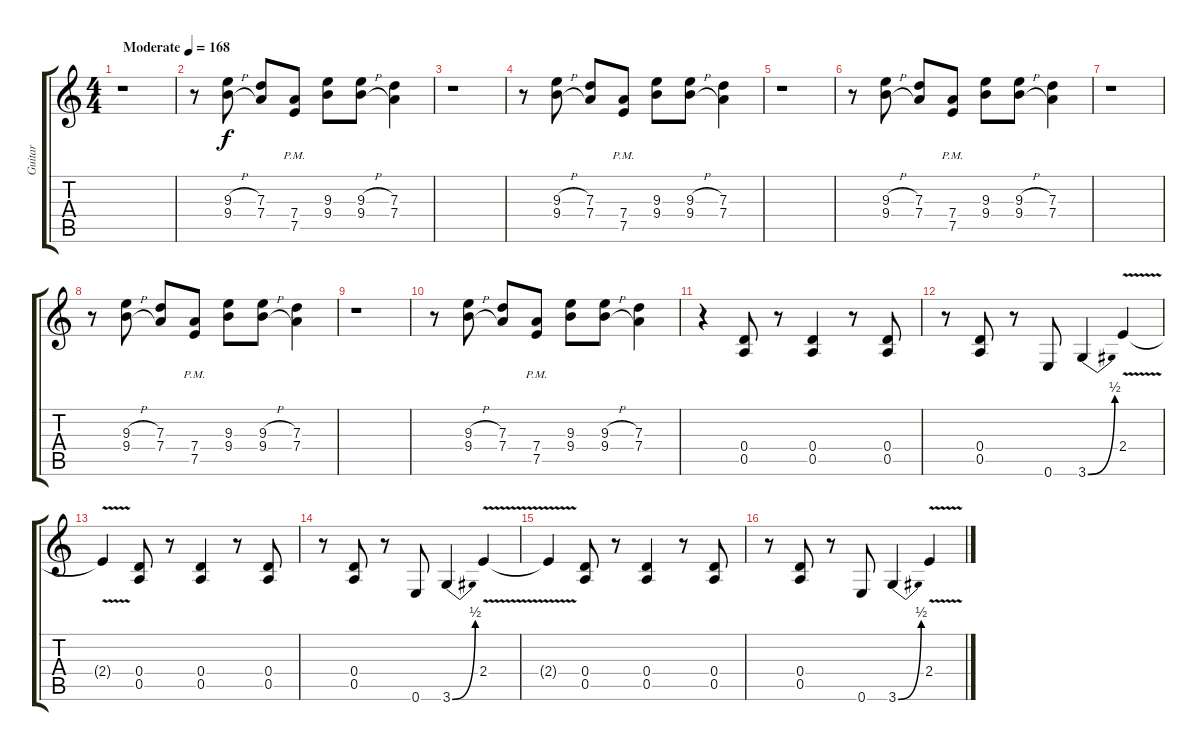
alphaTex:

\track ("Guitar" "Guitar") {instrument distortionguitar}
\staff {score tabs}
\tuning (E4 B3 G3 D3 A2 E2) {hide}
\ts (4 4)
\tempo (168 "Moderate")
\clef g2
\ks c
r.1{dy f instrument distortionguitar} |
r.8 (9.3{h} 9.4{h}).8 (7.3 7.4).8 (7.4{pm} 7.5{pm}).8 (9.3 9.4).8 (9.3{h} 9.4{h}).8 (7.3 7.4).4 |
r.1 |
r.8 (9.3{h} 9.4{h}).8 (7.3 7.4).8 (7.4{pm} 7.5{pm}).8 (9.3 9.4).8 (9.3{h} 9.4{h}).8 (7.3 7.4).4 |
r.1 |
r.8 (9.3{h} 9.4{h}).8 (7.3 7.4).8 (7.4{pm} 7.5{pm}).8 (9.3 9.4).8 (9.3{h} 9.4{h}).8 (7.3 7.4).4 |
r.1 |
r.8 (9.3{h} 9.4{h}).8 (7.3 7.4).8 (7.4{pm} 7.5{pm}).8 (9.3 9.4).8 (9.3{h} 9.4{h}).8 (7.3 7.4).4 |
r.1 |
r.8 (9.3{h} 9.4{h}).8 (7.3 7.4).8 (7.4{pm} 7.5{pm}).8 (9.3 9.4).8 (9.3{h} 9.4{h}).8 (7.3 7.4).4 |
r.4 (0.4 0.5).8 r.8 (0.4 0.5).4 r.8 (0.4 0.5).8 |
r.8 (0.4 0.5).8 r.8 0.6.8 3.6{be (bend 0 0 60 2)}.4 2.4{v}.4 |
2.4{t}.4 (0.4 0.5).8 r.8 (0.4 0.5).4 r.8 (0.4 0.5).8 |
r.8 (0.4 0.5).8 r.8 0.6.8 3.6{be (bend 0 0 60 2)}.4 2.4{v}.4 |
2.4{t}.4 (0.4 0.5).8 r.8 (0.4 0.5).4 r.8 (0.4 0.5).8 |
r.8 (0.4 0.5).8 r.8 0.6.8 3.6{be (bend 0 0 60 2)}.4 2.4{v}.4
